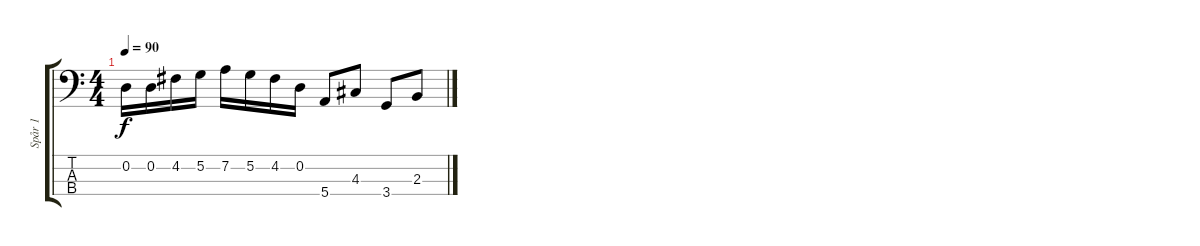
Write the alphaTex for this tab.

\track ("Spår 1" "Spår 1") {instrument electricbasspick}
\staff {score tabs}
\tuning (G2 D2 A1 E1) {hide}
\ts (4 4)
\tempo 90
\clef f4
\ks c
0.2.16{dy f} 0.2.16 4.2.16 5.2.16 7.2.16 5.2.16 4.2.16 0.2.16 5.4.8 4.3.8 3.4.8 2.3.8
